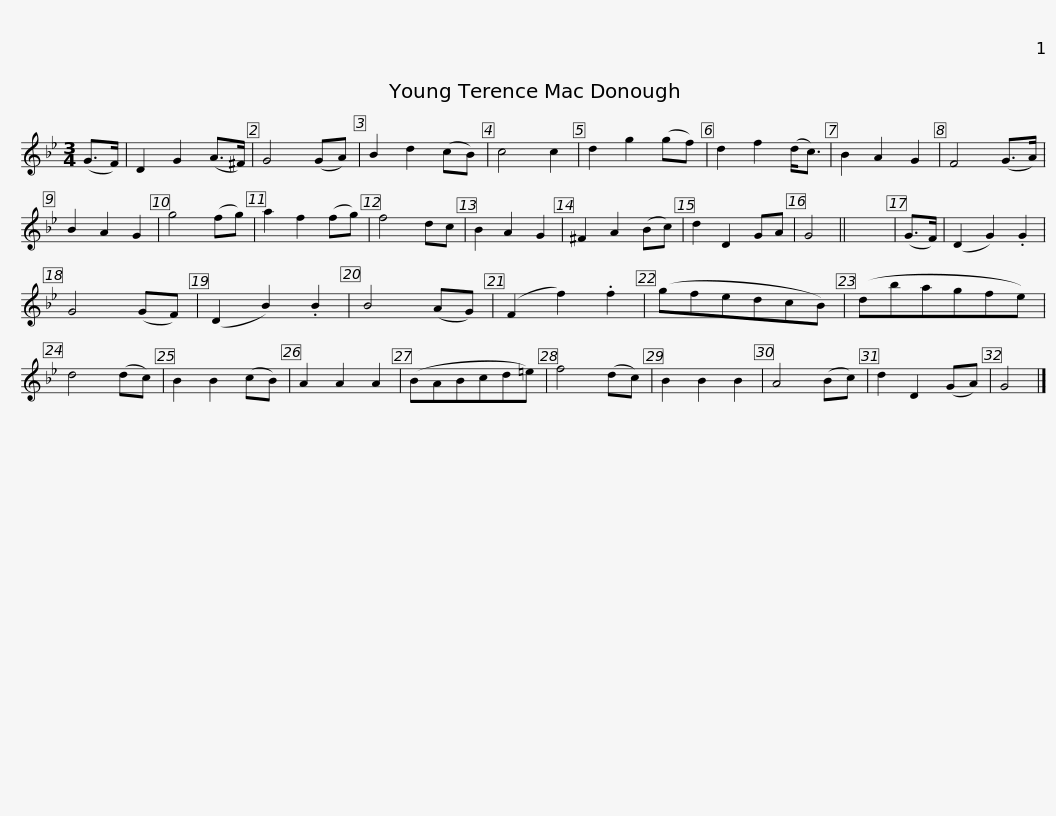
X:1
L:1/8
M:3/4
I:linebreak $
K:Gmin
V:1 treble
V:1
 (G>F) | D2 G2 (A>^F) | G4 (GA) | B2 d2 (cB) | c4 c2 | %5
 d2 g2 (gf) | d2 f2 (d<c) | B2 A2 G2 | F4 (G>A) | B2 A2 G2 | %10
 g4 (fg) |$ a2 f2 (fg) | f4 dc | B2 A2 G2 | ^F2 A2 (Bc) | %15
 d2 D2 GA | G4 || x6 | (G>F) | (D2 G2) .G2 | %20
 G4 (GF) | (D2 B2) .B2 | B4 (AG) | (F2 f2) .f2 |$ (gfedcB) | %25
 (dbagfe) | d4 (dc) | B2 B2 (cB) | A2 A2 A2 | (BABcd=e) | %30
 f4 (dc) | B2 B2 B2 | A4 (Bc) | d2 D2 (GA) |$ G4 |] %35
